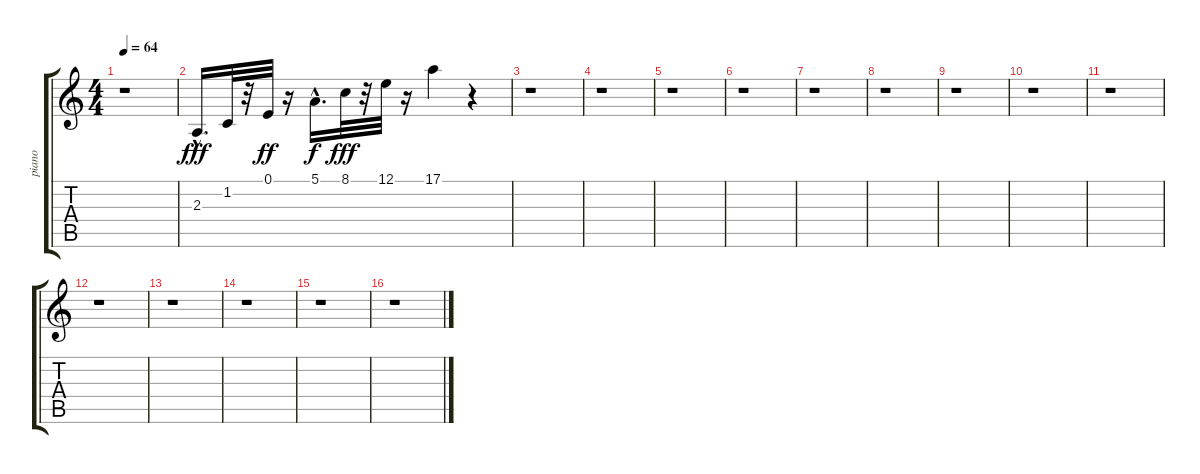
\track ("piano" "piano") {instrument brightacousticpiano}
\staff {score tabs}
\tuning (E4 B3 G3 D3 A2 E2) {hide}
\ts (4 4)
\tempo 64
\clef g2
\ks c
r.1{dy fff} |
2.3{hac}.16{d} 1.2.32 r.32 0.1.32{dy ff} r.16 5.1{hac}.16{d dy f} 8.1.32{dy fff} r.32 12.1.32 r.16 17.1.4 r.4 |
r.1 |
r.1 |
r.1 |
r.1 |
r.1 |
r.1 |
r.1 |
r.1 |
r.1 |
r.1 |
r.1 |
r.1 |
r.1 |
r.1
